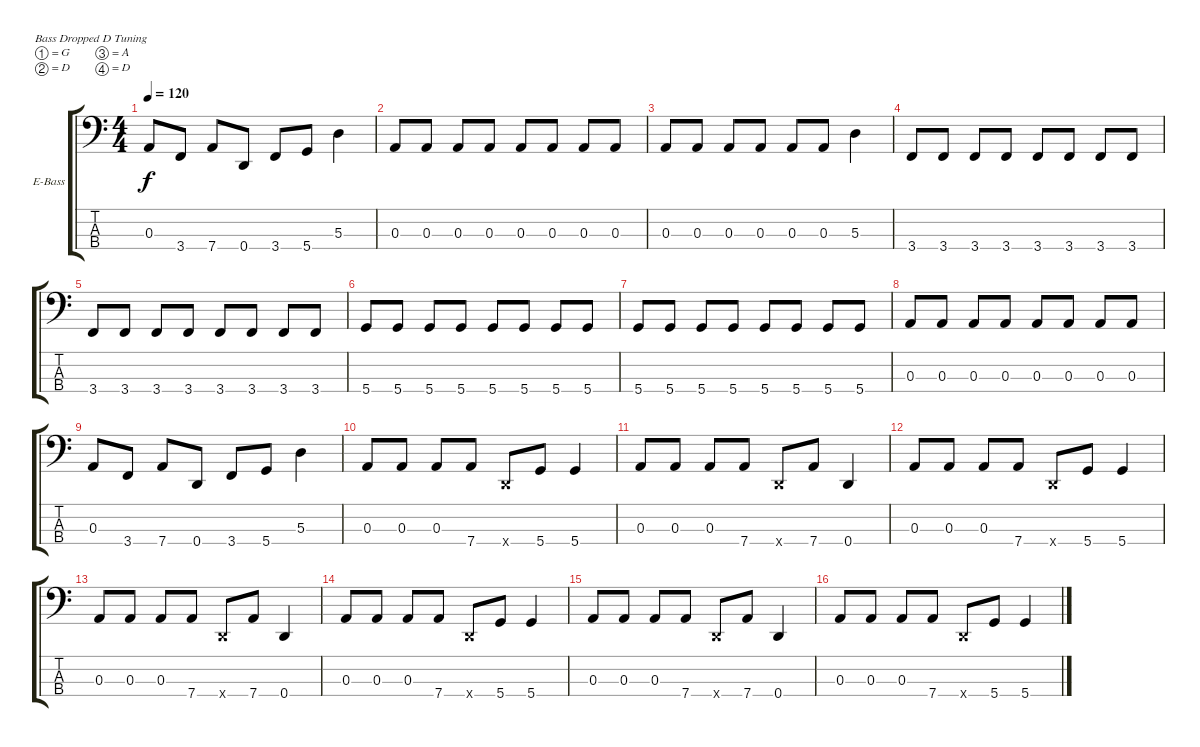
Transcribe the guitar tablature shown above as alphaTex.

\defaultSystemsLayout 4
\bracketExtendMode groupsimilarinstruments
\firstSystemTrackNameOrientation horizontal
\otherSystemsTrackNameOrientation horizontal
\track ("Electric Bass" "E-Bass") {instrument electricbassfinger}
\staff {score tabs}
\tuning (G2 D2 A1 D1)
\ts (4 4)
\tempo 120
\clef f4
\scale
0.333333
\ks c
0.3.8{dy f} 3.4.8 7.4.8 0.4.8 3.4.8 5.4.8 5.3.4 |
\scale
0.333333 0.3.8 0.3.8 0.3.8 0.3.8 0.3.8 0.3.8 0.3.8 0.3.8 |
\scale
0.333333 0.3.8 0.3.8 0.3.8 0.3.8 0.3.8 0.3.8 5.3.4 |
\scale
0.333333 3.4.8 3.4.8 3.4.8 3.4.8 3.4.8 3.4.8 3.4.8 3.4.8 |
\scale
0.333333 3.4.8 3.4.8 3.4.8 3.4.8 3.4.8 3.4.8 3.4.8 3.4.8 |
\scale
0.333333 5.4.8 5.4.8 5.4.8 5.4.8 5.4.8 5.4.8 5.4.8 5.4.8 |
\scale
0.333333 5.4.8 5.4.8 5.4.8 5.4.8 5.4.8 5.4.8 5.4.8 5.4.8 |
\scale
0.333333 0.3.8 0.3.8 0.3.8 0.3.8 0.3.8 0.3.8 0.3.8 0.3.8 |
\scale
0.333333 0.3.8 3.4.8 7.4.8 0.4.8 3.4.8 5.4.8 5.3.4 |
\scale
0.333333 0.3.8 0.3.8 0.3.8 7.4.8 0.4{x}.8 5.4.8 5.4.4 |
\scale
0.333333 0.3.8 0.3.8 0.3.8 7.4.8 0.4{x}.8 7.4.8 0.4.4 |
\scale
0.333333 0.3.8 0.3.8 0.3.8 7.4.8 0.4{x}.8 5.4.8 5.4.4 |
\scale
0.333333 0.3.8 0.3.8 0.3.8 7.4.8 0.4{x}.8 7.4.8 0.4.4 |
\scale
0.333333 0.3.8 0.3.8 0.3.8 7.4.8 0.4{x}.8 5.4.8 5.4.4 |
\scale
0.333333 0.3.8 0.3.8 0.3.8 7.4.8 0.4{x}.8 7.4.8 0.4.4 |
\scale
0.333333 0.3.8 0.3.8 0.3.8 7.4.8 0.4{x}.8 5.4.8 5.4.4
